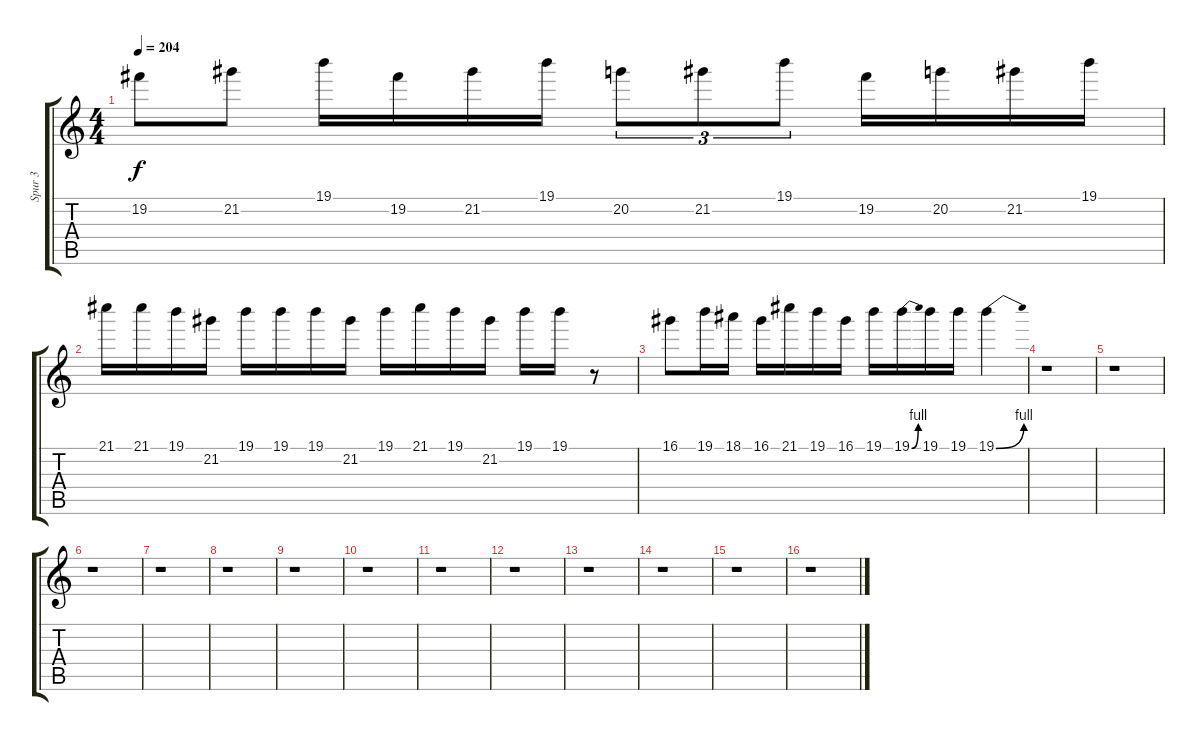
\track ("Spur 3" "Spur 3") {instrument distortionguitar}
\staff {score tabs}
\tuning (E4 B3 G3 D3 A2 E2) {hide}
\ts (4 4)
\tempo 204
\clef g2
\ks c
19.2.8{dy f} 21.2.8 19.1.16 19.2.16 21.2.16 19.1.16 20.2.8{tu (3 2)} 21.2.8{tu (3 2)} 19.1.8{tu (3 2)} 19.2.16 20.2.16 21.2.16 19.1.16 |
21.1.16 21.1.16 19.1.16 21.2.16 19.1.16 19.1.16 19.1.16 21.2.16 19.1.16 21.1.16 19.1.16 21.2.16 19.1.16 19.1.16 r.8 |
16.1.8 19.1.16 18.1.16 16.1.16 21.1.16 19.1.16 16.1.16 19.1.16 19.1{be (bend 0 0 60 4)}.16 19.1.16 19.1.16 19.1{be (bend 0 0 60 4)}.4 |
r.1 |
r.1 |
r.1 |
r.1 |
r.1 |
r.1 |
r.1 |
r.1 |
r.1 |
r.1 |
r.1 |
r.1 |
r.1
